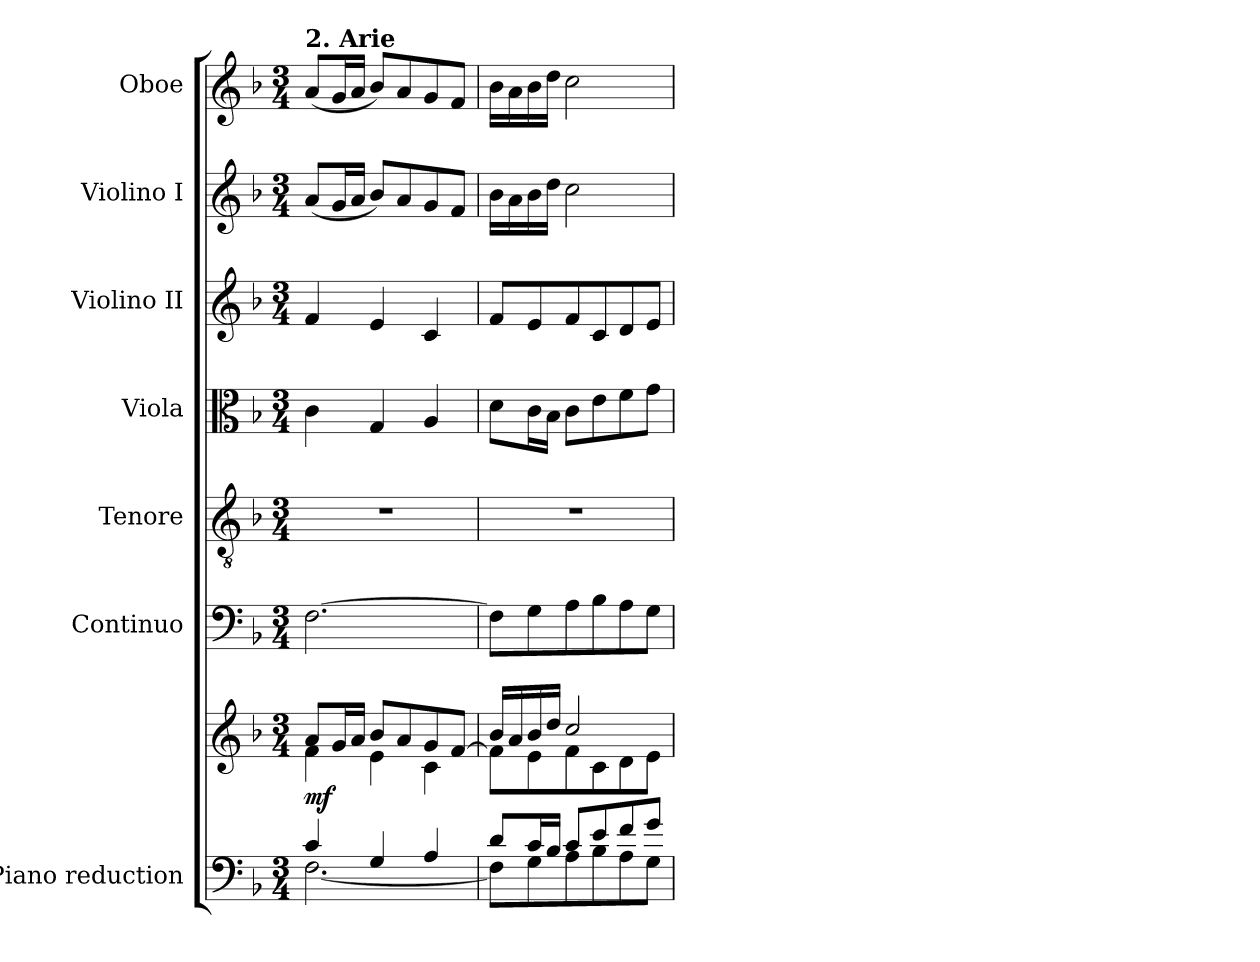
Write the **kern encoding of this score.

**kern	**kern	**dynam	**kern	**kern	**kern	**kern	**kern	**kern
*part7	*part7	*part7	*part6	*part5	*part4	*part3	*part2	*part1
*staff8	*staff7	*staff7/8	*staff6	*staff5	*staff4	*staff3	*staff2	*staff1
*I"Piano reduction	*	*	*I"Continuo	*I"Tenore	*I"Viola	*I"Violino II	*I"Violino I	*I"Oboe
*I'Pno	*	*	*	*	*I'Vla	*I'Vln	*I'Vln	*I'Ob
*stria5	*stria5	*	*	*	*	*	*	*
*clefF4	*clefG2	*	*clefF4	*clefGv2	*clefC3	*clefG2	*clefG2	*clefG2
*k[b-]	*k[b-]	*	*k[b-]	*k[b-]	*k[b-]	*k[b-]	*k[b-]	*k[b-]
*M3/4	*M3/4	*	*M3/4	*M3/4	*M3/4	*M3/4	*M3/4	*M3/4
=1	=1	=1	=1	=1	=1	=1	=1	=1
*^	*^	*	*	*	*	*	*	*
!	!	!	!	!	!	!	!	!	!	!LO:TX:a:B:t=2. Arie
!	!	!	!	!LO:DY:b	!	!	!	!	!	!
4c/	[2.F\	8a/L	4f\	mf	[2.F\	2.r	4c\	4f/	(8a/L	(8a/L
.	.	16g/L	.	.	.	.	.	.	16g/L	16g/L
.	.	16a/JJ	.	.	.	.	.	.	16a/JJ	16a/JJ
4G/	.	8b-/L	4e\	.	.	.	4G/	4e/	8b-/L)	8b-/L)
.	.	8a/	.	.	.	.	.	.	8a/	8a/
4A/	.	8g/	4c\	.	.	.	4A/	4c/	8g/	8g/
.	.	[8f/J	.	.	.	.	.	.	8f/J	8f/J
=2	=2	=2	=2	=2	=2	=2	=2	=2	=2	=2
8d/L	8F\L]	16b-/LL	8f\L]	.	8F\L]	2.r	8d\L	8f/L	16b-\LL	16b-\LL
.	.	16a/	.	.	.	.	.	.	16a\	16a\
16c/L	8G\	16b-/	8e\	.	8G\	.	16c\L	8e/	16b-\	16b-\
16B-/JJ	.	16dd/JJ	.	.	.	.	16B-\JJ	.	16dd\JJ	16dd\JJ
8c/L	8A\	2cc/	8f\	.	8A\	.	8c\L	8f/	2cc\	2cc\
8e/	8B-\	.	8c\	.	8B-\	.	8e\	8c/	.	.
8f/	8A\	.	8d\	.	8A\	.	8f\	8d/	.	.
8g/J	8G\J	.	8e\J	.	8G\J	.	8g\J	8e/J	.	.
*v	*v	*	*	*	*	*	*	*	*	*
*	*v	*v	*	*	*	*	*	*	*
=	=	=	=	=	=	=	=	=
*-	*-	*-	*-	*-	*-	*-	*-	*-
